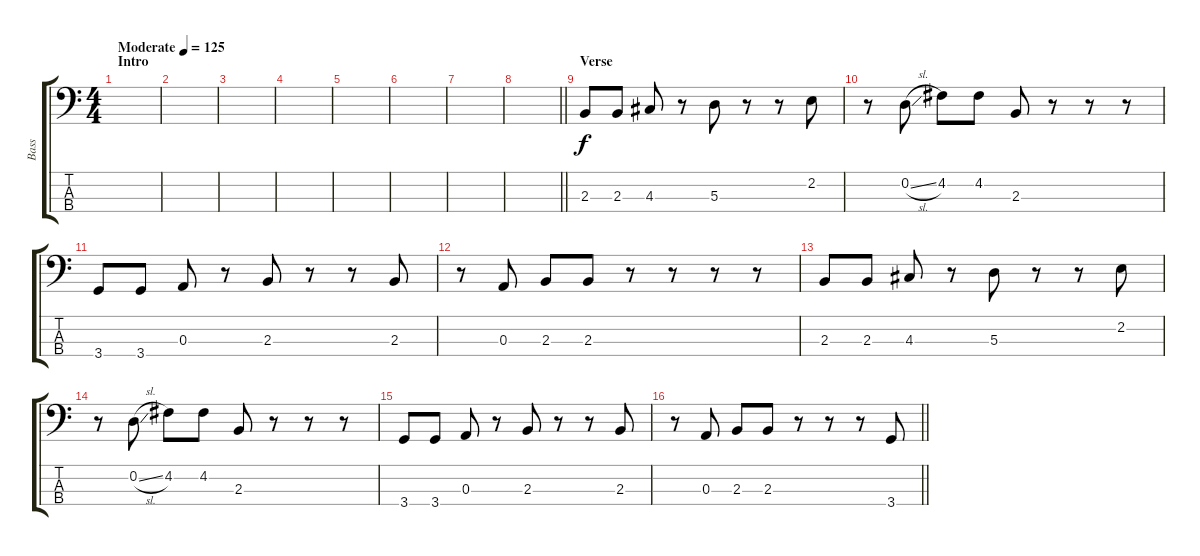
\track ("Bass" "Bass") {instrument slapbass1}
\staff {score tabs}
\tuning (G2 D2 A1 E1) {hide}
\ts (4 4)
\section ("" "Intro")
\tempo (125 "Moderate")
\clef f4
\ks c
|
|
|
|
|
|
|
\barLineRight lightlight
|
\section ("" "Verse")
2.3.8 2.3.8 4.3.8 r.8 5.3.8 r.8 r.8 2.2.8 |
r.8 0.2{sl}.8 4.2.8 4.2.8 2.3.8 r.8 r.8 r.8 |
3.4.8 3.4.8 0.3.8 r.8 2.3.8 r.8 r.8 2.3.8 |
r.8 0.3.8 2.3.8 2.3.8 r.8 r.8 r.8 r.8 |
2.3.8 2.3.8 4.3.8 r.8 5.3.8 r.8 r.8 2.2.8 |
r.8 0.2{sl}.8 4.2.8 4.2.8 2.3.8 r.8 r.8 r.8 |
3.4.8 3.4.8 0.3.8 r.8 2.3.8 r.8 r.8 2.3.8 |
\barLineRight lightlight
r.8 0.3.8 2.3.8 2.3.8 r.8 r.8 r.8 3.4.8
